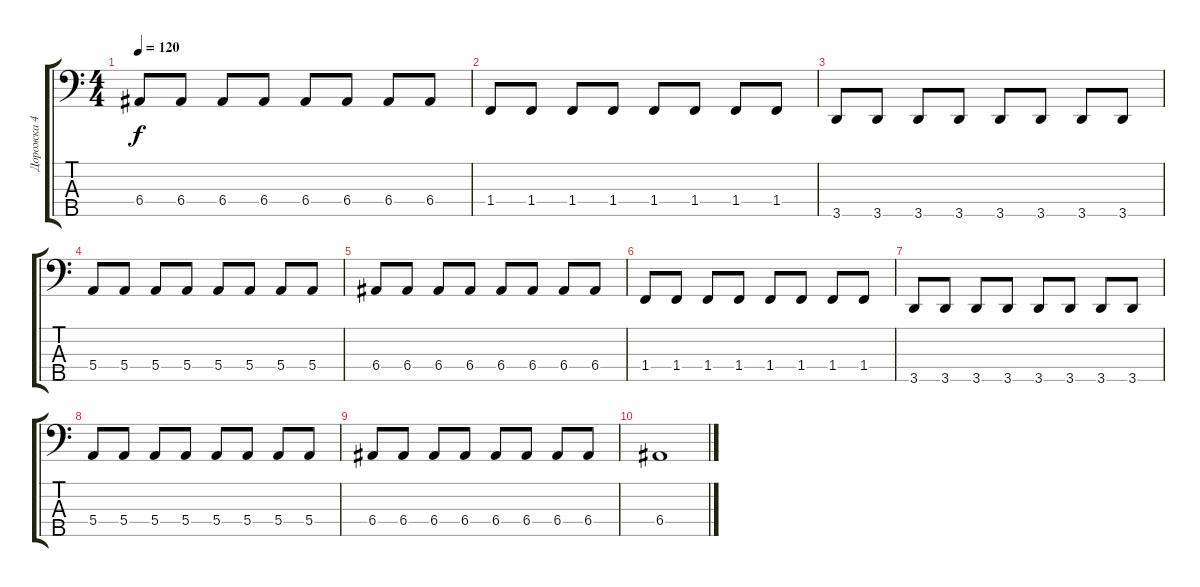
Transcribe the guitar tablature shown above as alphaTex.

\track ("Дорожка 4" "Дорожка 4") {instrument electricbassfinger}
\staff {score tabs}
\tuning (G2 D2 A1 E1 B0) {hide}
\ts (4 4)
\tempo 120
\clef f4
\ks c
6.4.8{dy f} 6.4.8 6.4.8 6.4.8 6.4.8 6.4.8 6.4.8 6.4.8 |
1.4.8 1.4.8 1.4.8 1.4.8 1.4.8 1.4.8 1.4.8 1.4.8 |
3.5.8 3.5.8 3.5.8 3.5.8 3.5.8 3.5.8 3.5.8 3.5.8 |
5.4.8 5.4.8 5.4.8 5.4.8 5.4.8 5.4.8 5.4.8 5.4.8 |
6.4.8 6.4.8 6.4.8 6.4.8 6.4.8 6.4.8 6.4.8 6.4.8 |
1.4.8 1.4.8 1.4.8 1.4.8 1.4.8 1.4.8 1.4.8 1.4.8 |
3.5.8 3.5.8 3.5.8 3.5.8 3.5.8 3.5.8 3.5.8 3.5.8 |
5.4.8 5.4.8 5.4.8 5.4.8 5.4.8 5.4.8 5.4.8 5.4.8 |
6.4.8 6.4.8 6.4.8 6.4.8 6.4.8 6.4.8 6.4.8 6.4.8 |
6.4.1
